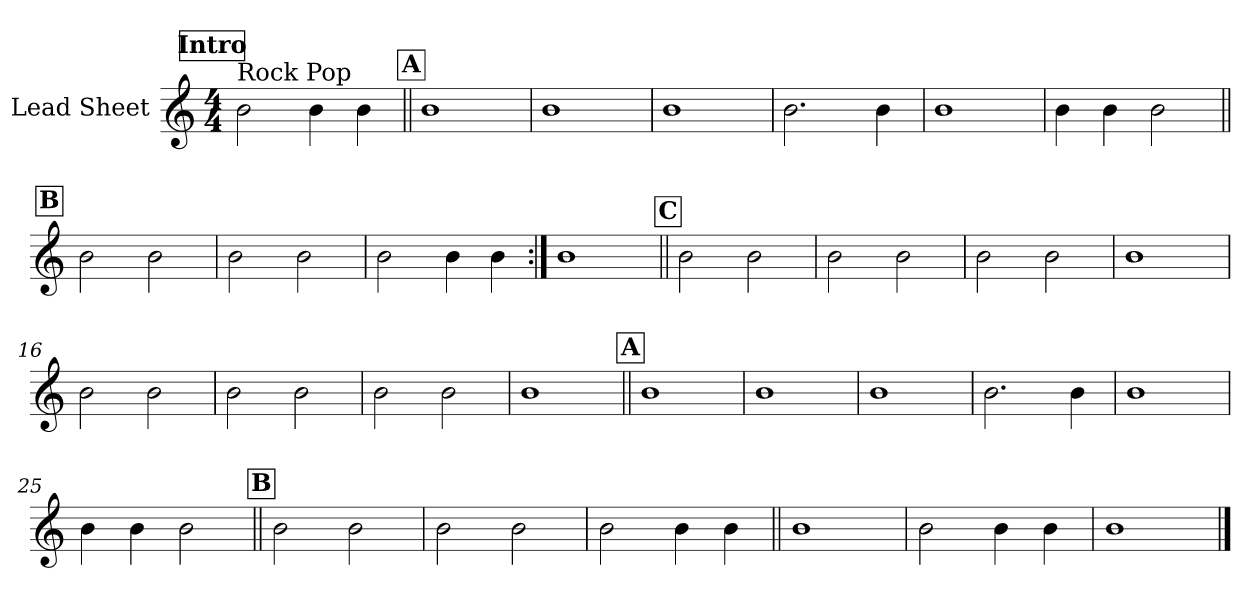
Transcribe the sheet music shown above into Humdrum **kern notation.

**kern
*part1
*staff1
*I"Lead Sheet
*clefG2
*k[]
*M4/4
*MM70
!!LO:REH:place=s1:a:fs=14:t=Intro
=1
!LO:TX:a:t=Rock Pop
2b\
4b\
4b\
!!LO:LB:g=z
!!LO:REH:place=s1:a:fs=14:t=A
=2||
1b
=3
1b
=4
1b
=5
2.b\
4b\
!!LO:LB:g=z
=6
1b
=7
4b\
4b\
2b\
!!LO:LB:g=z
!!LO:REH:place=s1:a:fs=14:t=B
=8||
2b\
2b\
=9
2b\
2b\
=10
2b\
4b\
4b\
=11:|!
1b
!!LO:LB:g=z
!!LO:REH:place=s1:a:fs=14:t=C
=12||
2b\
2b\
=13
2b\
2b\
=14
2b\
2b\
=15
1b
!!LO:LB:g=z
=16
2b\
2b\
=17
2b\
2b\
=18
2b\
2b\
=19
1b
!!LO:LB:g=z
!!LO:REH:place=s1:a:fs=14:t=A
=20||
1b
=21
1b
=22
1b
=23
2.b\
4b\
!!LO:LB:g=z
=24
1b
=25
4b\
4b\
2b\
!!LO:LB:g=z
!!LO:REH:place=s1:a:fs=14:t=B
=26||
2b\
2b\
=27
2b\
2b\
=28
2b\
4b\
4b\
!!LO:LB:g=z
=29||
1b
=30
2b\
4b\
4b\
=31
1b
==
*-
